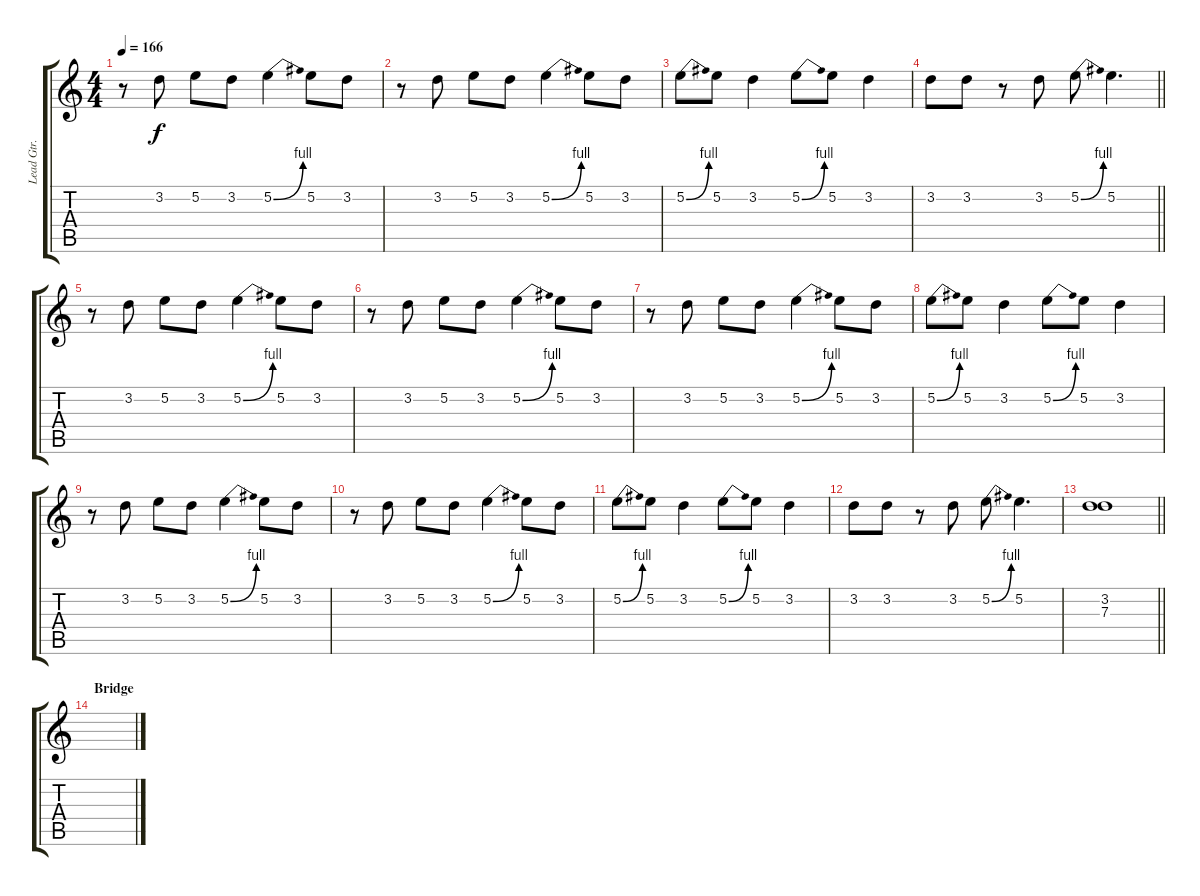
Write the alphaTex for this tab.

\track ("Lead Gtr." "Lead Gtr.") {instrument electricguitarmuted}
\staff {score tabs}
\tuning (E4 B3 G3 D3 A2 D2) {hide}
\ts (4 4)
\tempo 166
\clef g2
\ks c
r.8{dy f} 3.2.8 5.2.8 3.2.8 5.2{be (bend 0 0 60 4)}.4 5.2.8 3.2.8 |
r.8 3.2.8 5.2.8 3.2.8 5.2{be (bend 0 0 60 4)}.4 5.2.8 3.2.8 |
5.2{be (bend 0 0 60 4)}.8 5.2.8 3.2.4 5.2{be (bend 0 0 60 4)}.8 5.2.8 3.2.4 |
\barLineRight lightlight
3.2.8 3.2.8 r.8 3.2.8 5.2{be (bend 0 0 60 4)}.8 5.2.4{d} |
r.8 3.2.8 5.2.8 3.2.8 5.2{be (bend 0 0 60 4)}.4 5.2.8 3.2.8 |
r.8 3.2.8 5.2.8 3.2.8 5.2{be (bend 0 0 60 4)}.4 5.2.8 3.2.8 |
r.8 3.2.8 5.2.8 3.2.8 5.2{be (bend 0 0 60 4)}.4 5.2.8 3.2.8 |
5.2{be (bend 0 0 60 4)}.8 5.2.8 3.2.4 5.2{be (bend 0 0 60 4)}.8 5.2.8 3.2.4 |
r.8 3.2.8 5.2.8 3.2.8 5.2{be (bend 0 0 60 4)}.4 5.2.8 3.2.8 |
r.8 3.2.8 5.2.8 3.2.8 5.2{be (bend 0 0 60 4)}.4 5.2.8 3.2.8 |
5.2{be (bend 0 0 60 4)}.8 5.2.8 3.2.4 5.2{be (bend 0 0 60 4)}.8 5.2.8 3.2.4 |
3.2.8 3.2.8 r.8 3.2.8 5.2{be (bend 0 0 60 4)}.8 5.2.4{d} |
\barLineRight lightlight
(3.2 7.3).1 |
\section ("" "Bridge")
